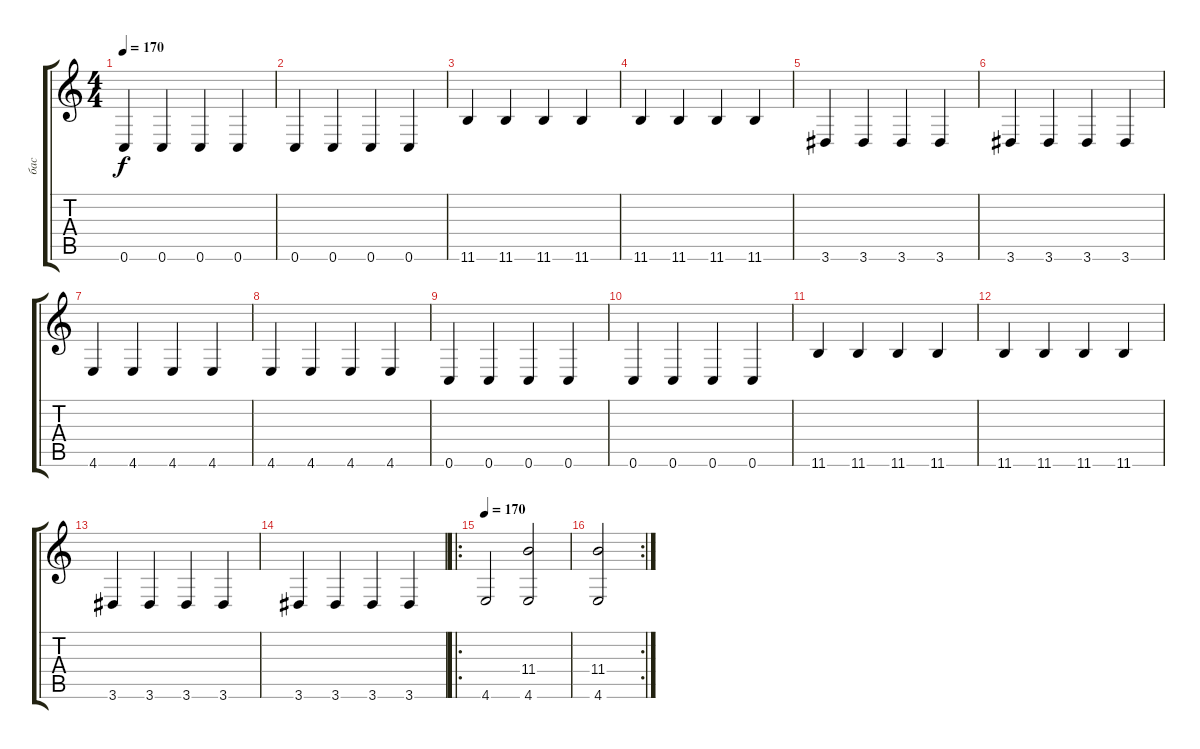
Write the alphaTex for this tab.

\track ("бас" "бас") {instrument electricbassfinger}
\staff {score tabs}
\tuning (D4 A3 F3 C3 G2 C2) {hide}
\ts (4 4)
\tempo 170
\clef g2
\ks c
0.6.4{dy f} 0.6.4 0.6.4 0.6.4 |
0.6.4 0.6.4 0.6.4 0.6.4 |
11.6.4 11.6.4 11.6.4 11.6.4 |
11.6.4 11.6.4 11.6.4 11.6.4 |
3.6.4 3.6.4 3.6.4 3.6.4 |
3.6.4 3.6.4 3.6.4 3.6.4 |
4.6.4 4.6.4 4.6.4 4.6.4 |
4.6.4 4.6.4 4.6.4 4.6.4 |
0.6.4 0.6.4 0.6.4 0.6.4 |
0.6.4 0.6.4 0.6.4 0.6.4 |
11.6.4 11.6.4 11.6.4 11.6.4 |
11.6.4 11.6.4 11.6.4 11.6.4 |
3.6.4 3.6.4 3.6.4 3.6.4 |
3.6.4 3.6.4 3.6.4 3.6.4 |
\ro
\tempo 170
4.6.2{volume 9} (11.4 4.6).2 |
\rc 2
(11.4 4.6).2
